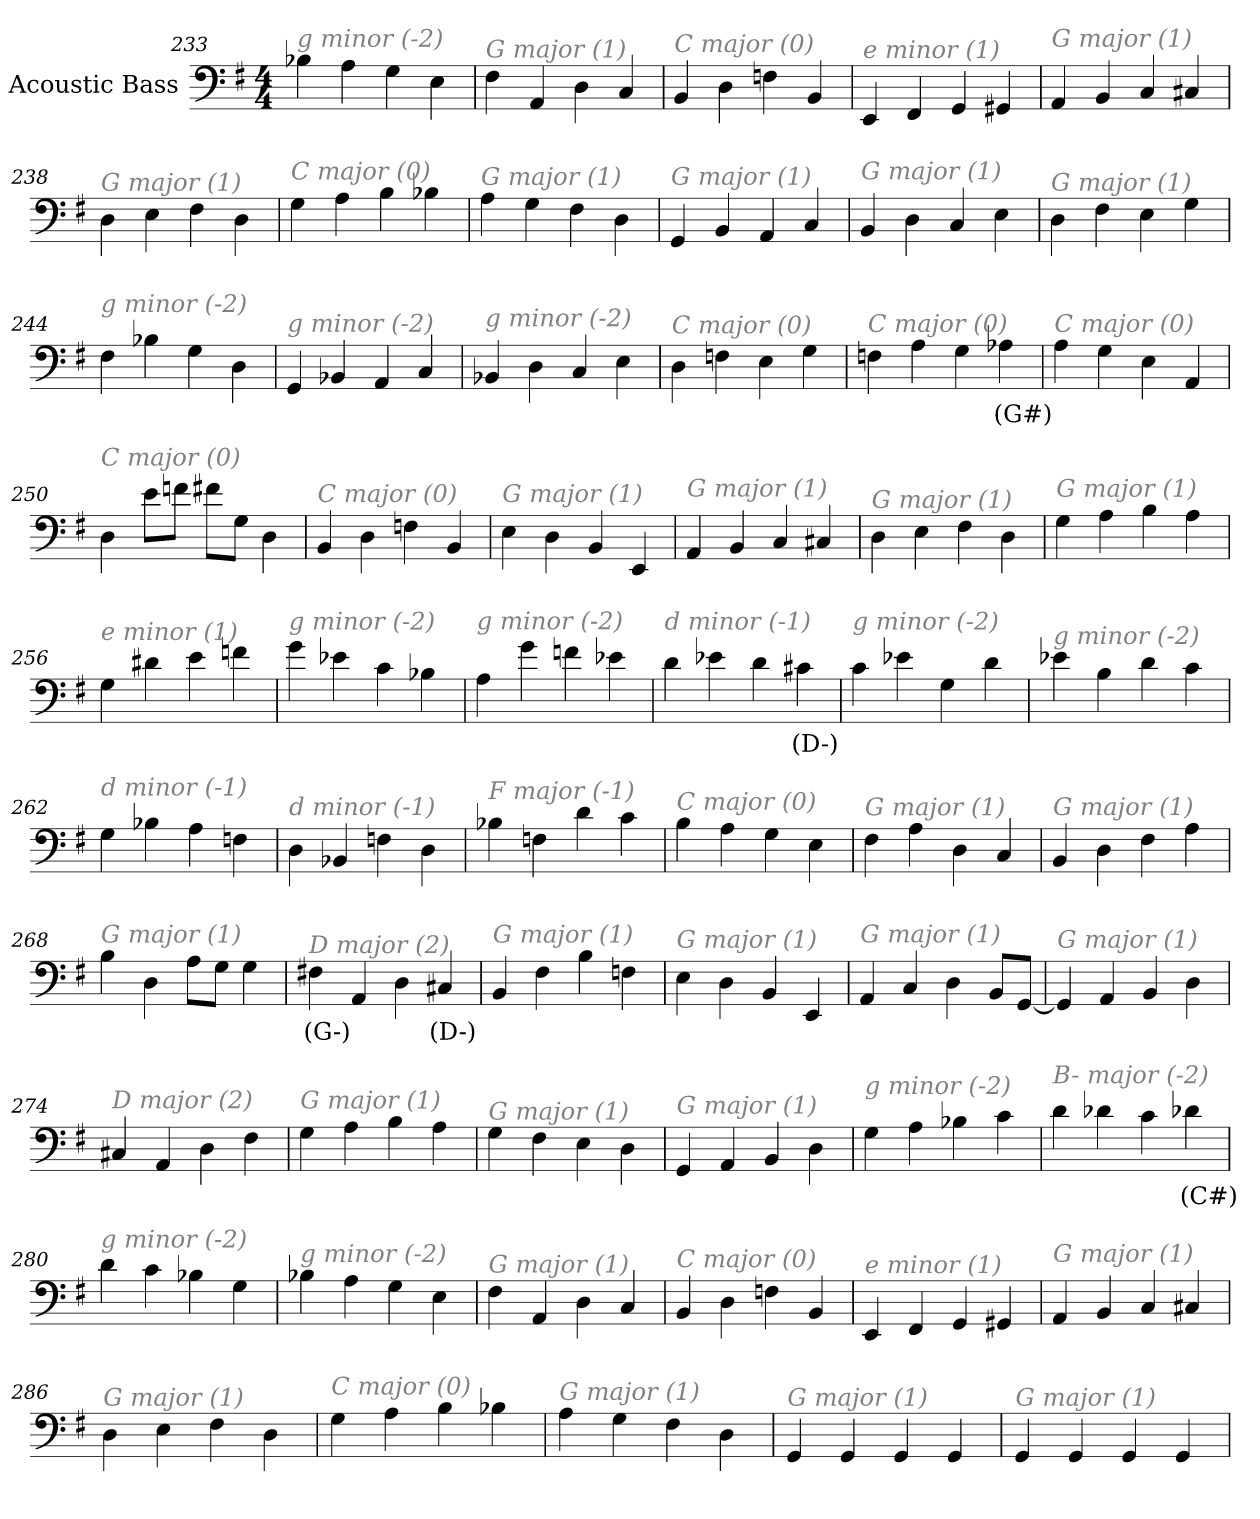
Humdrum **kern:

**kern	**text
*part1	*part1
*staff1	*staff1
*I"Acoustic Bass	*
*clefF4	*
*ITrd7c12	*
*k[f#]	*
*G:	*
*M4/4	*
=233	=233
!LO:TX:i:color=#808080:t=g minor (-2)	!
4BB-X	.
4AA	.
4GG	.
4EE	.
=234	=234
!LO:TX:i:color=#808080:t=G major (1)	!
4FF#	.
4AAA	.
4DD	.
4CC	.
=235	=235
!LO:TX:i:color=#808080:t=C major (0)	!
4BBB	.
4DD	.
4FFn	.
4BBB	.
=236	=236
!LO:TX:i:color=#808080:t=e minor (1)	!
4EEE	.
4FFF#	.
4GGG	.
4GGG#X	.
=237	=237
!LO:TX:i:color=#808080:t=G major (1)	!
4AAA	.
4BBB	.
4CC	.
4CC#X	.
=238	=238
!LO:TX:i:color=#808080:t=G major (1)	!
4DD	.
4EE	.
4FF#	.
4DD	.
=239	=239
!LO:TX:i:color=#808080:t=C major (0)	!
4GG	.
4AA	.
4BB	.
4BB-X	.
=240	=240
!LO:TX:i:color=#808080:t=G major (1)	!
4AA	.
4GG	.
4FF#	.
4DD	.
=241	=241
!LO:TX:i:color=#808080:t=G major (1)	!
4GGG	.
4BBB	.
4AAA	.
4CC	.
=242	=242
!LO:TX:i:color=#808080:t=G major (1)	!
4BBB	.
4DD	.
4CC	.
4EE	.
=243	=243
!LO:TX:i:color=#808080:t=G major (1)	!
4DD	.
4FF#	.
4EE	.
4GG	.
=244	=244
!LO:TX:i:color=#808080:t=g minor (-2)	!
4FF#	.
4BB-X	.
4GG	.
4DD	.
=245	=245
!LO:TX:i:color=#808080:t=g minor (-2)	!
4GGG	.
4BBB-X	.
4AAA	.
4CC	.
=246	=246
!LO:TX:i:color=#808080:t=g minor (-2)	!
4BBB-X	.
4DD	.
4CC	.
4EE	.
=247	=247
!LO:TX:i:color=#808080:t=C major (0)	!
4DD	.
4FFn	.
4EE	.
4GG	.
=248	=248
!LO:TX:i:color=#808080:t=C major (0)	!
4FFn	.
4AA	.
4GG	.
4AA-Xi	(G#)
=249	=249
!LO:TX:i:color=#808080:t=C major (0)	!
4AA	.
4GG	.
4EE	.
4AAA	.
=250	=250
!LO:TX:i:color=#808080:t=C major (0)	!
4DD	.
8EL	.
8FnJ	.
8F#XL	.
8GGJ	.
4DD	.
=251	=251
!LO:TX:i:color=#808080:t=C major (0)	!
4BBB	.
4DD	.
4FFn	.
4BBB	.
=252	=252
!LO:TX:i:color=#808080:t=G major (1)	!
4EE	.
4DD	.
4BBB	.
4EEE	.
=253	=253
!LO:TX:i:color=#808080:t=G major (1)	!
4AAA	.
4BBB	.
4CC	.
4CC#X	.
=254	=254
!LO:TX:i:color=#808080:t=G major (1)	!
4DD	.
4EE	.
4FF#	.
4DD	.
=255	=255
!LO:TX:i:color=#808080:t=G major (1)	!
4GG	.
4AA	.
4BB	.
4AA	.
=256	=256
!LO:TX:i:color=#808080:t=e minor (1)	!
4GG	.
4D#X	.
4E	.
4Fn	.
=257	=257
!LO:TX:i:color=#808080:t=g minor (-2)	!
4G	.
4E-X	.
4C	.
4BB-X	.
=258	=258
!LO:TX:i:color=#808080:t=g minor (-2)	!
4AA	.
4G	.
4Fn	.
4E-X	.
=259	=259
!LO:TX:i:color=#808080:t=d minor (-1)	!
4D	.
4E-X	.
4D	.
4C#Xi	(D-)
=260	=260
!LO:TX:i:color=#808080:t=g minor (-2)	!
4C	.
4E-X	.
4GG	.
4D	.
=261	=261
!LO:TX:i:color=#808080:t=g minor (-2)	!
4E-X	.
4BB	.
4D	.
4C	.
=262	=262
!LO:TX:i:color=#808080:t=d minor (-1)	!
4GG	.
4BB-X	.
4AA	.
4FFn	.
=263	=263
!LO:TX:i:color=#808080:t=d minor (-1)	!
4DD	.
4BBB-X	.
4FFn	.
4DD	.
=264	=264
!LO:TX:i:color=#808080:t=F major (-1)	!
4BB-X	.
4FFn	.
4D	.
4C	.
=265	=265
!LO:TX:i:color=#808080:t=C major (0)	!
4BB	.
4AA	.
4GG	.
4EE	.
=266	=266
!LO:TX:i:color=#808080:t=G major (1)	!
4FF#	.
4AA	.
4DD	.
4CC	.
=267	=267
!LO:TX:i:color=#808080:t=G major (1)	!
4BBB	.
4DD	.
4FF#	.
4AA	.
=268	=268
!LO:TX:i:color=#808080:t=G major (1)	!
4BB	.
4DD	.
8AAL	.
8GGJ	.
4GG	.
=269	=269
!LO:TX:i:color=#808080:t=D major (2)	!
4FF#Xi	(G-)
4AAA	.
4DD	.
4CC#Xi	(D-)
=270	=270
!LO:TX:i:color=#808080:t=G major (1)	!
4BBB	.
4FF#	.
4BB	.
4FFn	.
=271	=271
!LO:TX:i:color=#808080:t=G major (1)	!
4EE	.
4DD	.
4BBB	.
4EEE	.
=272	=272
!LO:TX:i:color=#808080:t=G major (1)	!
4AAA	.
4CC	.
4DD	.
8BBBL	.
[8GGGJ	.
=273	=273
!LO:TX:i:color=#808080:t=G major (1)	!
4GGG]	.
4AAA	.
4BBB	.
4DD	.
=274	=274
!LO:TX:i:color=#808080:t=D major (2)	!
4CC#X	.
4AAA	.
4DD	.
4FF#	.
=275	=275
!LO:TX:i:color=#808080:t=G major (1)	!
4GG	.
4AA	.
4BB	.
4AA	.
=276	=276
!LO:TX:i:color=#808080:t=G major (1)	!
4GG	.
4FF#	.
4EE	.
4DD	.
=277	=277
!LO:TX:i:color=#808080:t=G major (1)	!
4GGG	.
4AAA	.
4BBB	.
4DD	.
=278	=278
!LO:TX:i:color=#808080:t=g minor (-2)	!
4GG	.
4AA	.
4BB-X	.
4C	.
=279	=279
!LO:TX:i:color=#808080:t=B- major (-2)	!
4D	.
4D-X	.
4C	.
4D-Xi	(C#)
=280	=280
!LO:TX:i:color=#808080:t=g minor (-2)	!
4D	.
4C	.
4BB-X	.
4GG	.
=281	=281
!LO:TX:i:color=#808080:t=g minor (-2)	!
4BB-X	.
4AA	.
4GG	.
4EE	.
=282	=282
!LO:TX:i:color=#808080:t=G major (1)	!
4FF#	.
4AAA	.
4DD	.
4CC	.
=283	=283
!LO:TX:i:color=#808080:t=C major (0)	!
4BBB	.
4DD	.
4FFn	.
4BBB	.
=284	=284
!LO:TX:i:color=#808080:t=e minor (1)	!
4EEE	.
4FFF#	.
4GGG	.
4GGG#X	.
=285	=285
!LO:TX:i:color=#808080:t=G major (1)	!
4AAA	.
4BBB	.
4CC	.
4CC#X	.
=286	=286
!LO:TX:i:color=#808080:t=G major (1)	!
4DD	.
4EE	.
4FF#	.
4DD	.
=287	=287
!LO:TX:i:color=#808080:t=C major (0)	!
4GG	.
4AA	.
4BB	.
4BB-X	.
=288	=288
!LO:TX:i:color=#808080:t=G major (1)	!
4AA	.
4GG	.
4FF#	.
4DD	.
=289	=289
!LO:TX:i:color=#808080:t=G major (1)	!
4GGG	.
4GGG	.
4GGG	.
4GGG	.
=290	=290
!LO:TX:i:color=#808080:t=G major (1)	!
4GGG	.
4GGG	.
4GGG	.
4GGG	.
=	=
*-	*-
